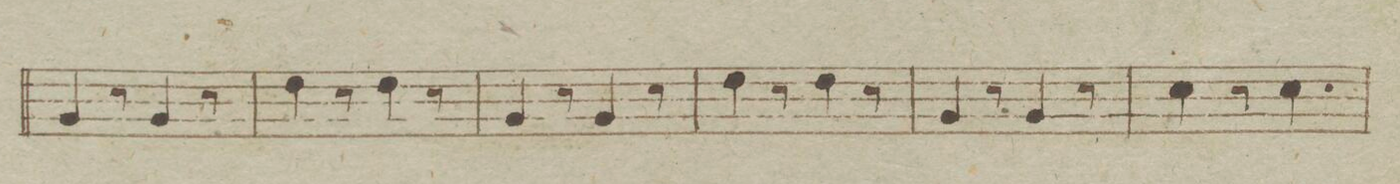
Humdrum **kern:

**kern	**dynam
*I"Corno Secondo in Es.	*
*clefG2	*
*k[b-e-a-]	*
*met(c)	*
*M6/8	*
4B-/	.
8r	.
4B-/	.
8r	.
=28	=28
4f\	.
8r	.
4f\	.
8r	.
=29	=29
4B-/	.
8r	.
4B-/	.
8r	.
=30	=30
4f\	.
8r	.
4f\	.
8r	.
=31	=31
4B-/	.
8r	.
4B-/	.
8r	.
=32	=32
4e-\	.
8r	.
4.e-\	.
=33	=33
*-	*-
